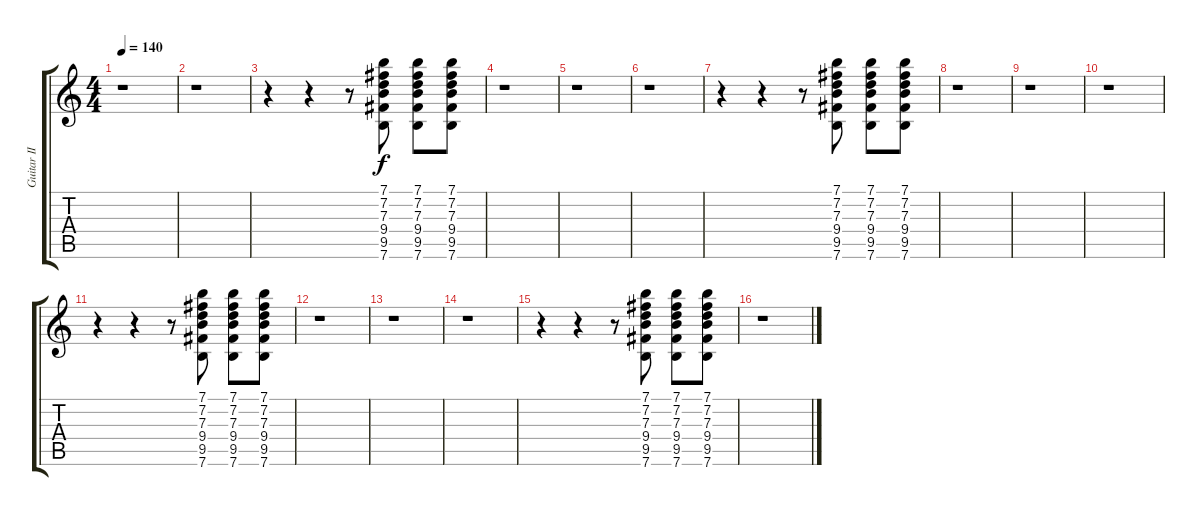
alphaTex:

\track ("Guitar II" "Guitar II") {instrument acousticguitarsteel}
\staff {score tabs}
\tuning (E4 B3 G3 D3 A2 E2) {hide}
\ts (4 4)
\tempo 140
\clef g2
\ks c
r.1{dy f} |
r.1 |
r.4 r.4 r.8 (7.1 7.2 7.3 9.4 9.5 7.6).8 (7.1 7.2 7.3 9.4 9.5 7.6).8 (7.1 7.2 7.3 9.4 9.5 7.6).8 |
r.1 |
r.1 |
r.1 |
r.4 r.4 r.8 (7.1 7.2 7.3 9.4 9.5 7.6).8 (7.1 7.2 7.3 9.4 9.5 7.6).8 (7.1 7.2 7.3 9.4 9.5 7.6).8 |
r.1 |
r.1 |
r.1 |
r.4 r.4 r.8 (7.1 7.2 7.3 9.4 9.5 7.6).8 (7.1 7.2 7.3 9.4 9.5 7.6).8 (7.1 7.2 7.3 9.4 9.5 7.6).8 |
r.1 |
r.1 |
r.1 |
r.4 r.4 r.8 (7.1 7.2 7.3 9.4 9.5 7.6).8 (7.1 7.2 7.3 9.4 9.5 7.6).8 (7.1 7.2 7.3 9.4 9.5 7.6).8 |
r.1
